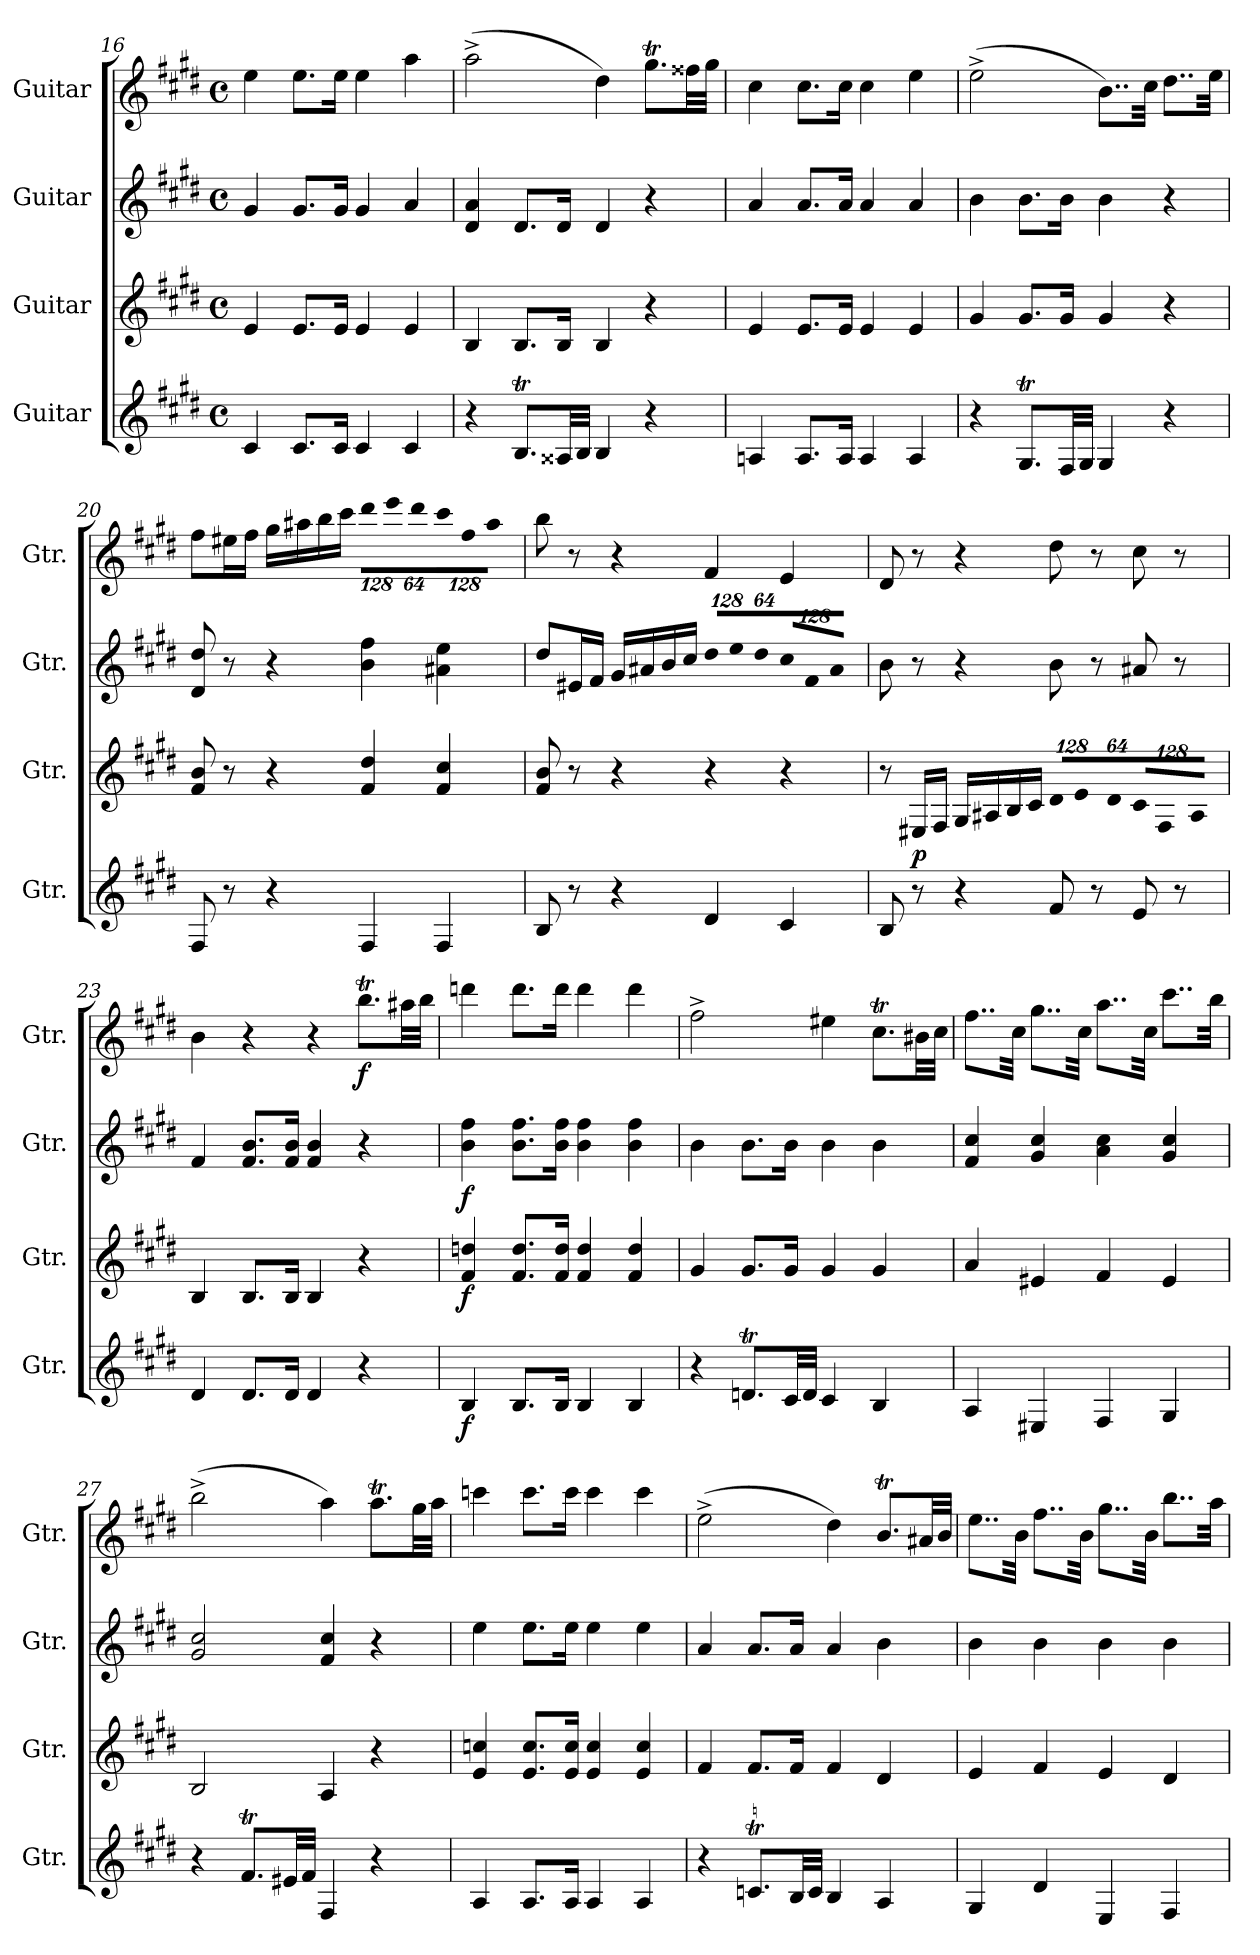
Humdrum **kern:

**kern	**dynam	**kern	**dynam	**kern	**dynam	**kern	**dynam
*part4	*part4	*part3	*part3	*part2	*part2	*part1	*part1
*staff4	*staff4	*staff3	*staff3	*staff2	*staff2	*staff1	*staff1
*I"Guitar	*	*I"Guitar	*	*I"Guitar	*	*I"Guitar	*
*I'Gtr.	*	*I'Gtr.	*	*I'Gtr.	*	*I'Gtr.	*
!!LO:LB:g=z
*clefG2	*	*clefG2	*	*clefG2	*	*clefG2	*
*ITrd7c12	*	*ITrd7c12	*	*ITrd7c12	*	*ITrd7c12	*
*k[f#c#g#d#]	*	*k[f#c#g#d#]	*	*k[f#c#g#d#]	*	*k[f#c#g#d#]	*
*E:	*	*E:	*	*E:	*	*E:	*
*M4/4	*	*M4/4	*	*M4/4	*	*M4/4	*
*met(c)	*	*met(c)	*	*met(c)	*	*met(c)	*
=16	=16	=16	=16	=16	=16	=16	=16
4C#i/	.	4Ei/	.	4G#i/	.	4ei\	.
8.C#i/L	.	8.Ei/L	.	8.G#i/L	.	8.ei\L	.
16C#i/Jk	.	16Ei/Jk	.	16G#i/Jk	.	16ei\Jk	.
4C#i/	.	4Ei/	.	4G#i/	.	4ei\	.
4C#i/	.	4Ei/	.	4Ai/	.	4ai\	.
=17	=17	=17	=17	=17	=17	=17	=17
4r	.	4BBi/	.	4D#i/ 4Ai	.	(2a^i\	.
8.BBTi/L	.	8.BBi/L	.	8.D#i/L	.	.	.
32AA##Xi/LL	.	16BBi/Jk	.	16D#i/Jk	.	.	.
32BBi/JJJ	.	.	.	.	.	.	.
4BBi/	.	4BBi/	.	4D#i/	.	4d#i\)	.
4r	.	4r	.	4r	.	8.g#ti\L	.
.	.	.	.	.	.	32f##Xi\LL	.
.	.	.	.	.	.	32g#i\JJJ	.
=18	=18	=18	=18	=18	=18	=18	=18
4AAni/	.	4Ei/	.	4Ai/	.	4c#i\	.
8.AAi/L	.	8.Ei/L	.	8.Ai/L	.	8.c#i\L	.
16AAi/Jk	.	16Ei/Jk	.	16Ai/Jk	.	16c#i\Jk	.
4AAi/	.	4Ei/	.	4Ai/	.	4c#i\	.
4AAi/	.	4Ei/	.	4Ai/	.	4ei\	.
=19	=19	=19	=19	=19	=19	=19	=19
4r	.	4G#i/	.	4Bi\	.	(2e^i\	.
8.GG#ti/L	.	8.G#i/L	.	8.Bi\L	.	.	.
32FF#i/LL	.	16G#i/Jk	.	16Bi\Jk	.	.	.
32GG#i/JJJ	.	.	.	.	.	.	.
4GG#i/	.	4G#i/	.	4Bi\	.	8..Bi\L)	.
.	.	.	.	.	.	32c#i\Jkk	.
4r	.	4r	.	4r	.	8..d#i\L	.
.	.	.	.	.	.	32ei\Jkk	.
!!LO:LB:g=z
=20	=20	=20	=20	=20	=20	=20	=20
8FF#i/	.	8F#i/ 8Bi	.	8D#i/ 8d#i	.	8f#i\L	.
8r	.	8r	.	8r	.	16e#Xi\L	.
.	.	.	.	.	.	16f#i\JJ	.
4r	.	4r	.	4r	.	16g#i\LL	.
.	.	.	.	.	.	16a#Xi\	.
.	.	.	.	.	.	16bi\	.
.	.	.	.	.	.	16cc#i\JJ	.
*	*	*	*	*	*	*Xbrackettup	*
!	!	!	!	!	!	!LO:N:vis=8	!
4FF#i/	.	4F#i/ 4d#i	.	4Bi\ 4f#i	.	1024%85dd#i\L	.
!	!	!	!	!	!	!LO:N:vis=8	!
.	.	.	.	.	.	1024%85eei\	.
!	!	!	!	!	!	!LO:N:vis=8	!
.	.	.	.	.	.	512%43dd#i\J	.
!	!	!	!	!	!	!LO:N:vis=8	!
4FF#i/	.	4F#i/ 4c#i	.	4A#Xi\ 4ei	.	1024%85cc#i\L	.
!	!	!	!	!	!	!LO:N:vis=8	!
.	.	.	.	.	.	1024%85f#i\	.
!	!	!	!	!	!	!LO:N:vis=8	!
.	.	.	.	.	.	512%43a#i\J	.
=21	=21	=21	=21	=21	=21	=21	=21
8BBi/	.	8F#i/ 8Bi	.	8d#i/L	.	8bi\	.
8r	.	8r	.	16E#Xi/L	.	8r	.
.	.	.	.	16F#i/JJ	.	.	.
4r	.	4r	.	16G#i/LL	.	4r	.
.	.	.	.	16A#Xi/	.	.	.
.	.	.	.	16Bi/	.	.	.
.	.	.	.	16c#i/JJ	.	.	.
*	*	*	*	*Xbrackettup	*	*	*
!	!	!	!	!LO:N:vis=8	!	!	!
4D#i/	.	4r	.	1024%85d#i\L	.	4F#i/	.
!	!	!	!	!LO:N:vis=8	!	!	!
.	.	.	.	1024%85ei\	.	.	.
!	!	!	!	!LO:N:vis=8	!	!	!
.	.	.	.	512%43d#i\J	.	.	.
!	!	!	!	!LO:N:vis=8	!	!	!
4C#i/	.	4r	.	1024%85c#i/L	.	4Ei/	.
!	!	!	!	!LO:N:vis=8	!	!	!
.	.	.	.	1024%85F#i/	.	.	.
!	!	!	!	!LO:N:vis=8	!	!	!
.	.	.	.	512%43A#i/J	.	.	.
=22	=22	=22	=22	=22	=22	=22	=22
8BBi/	.	8r	.	8Bi\	.	8D#i/	.
8r	.	16EE#Xi/LL	p	8r	.	8r	.
.	.	16FF#i/JJ	.	.	.	.	.
4r	.	16GG#i/LL	.	4r	.	4r	.
.	.	16AA#Xi/	.	.	.	.	.
.	.	16BBi/	.	.	.	.	.
.	.	16C#i/JJ	.	.	.	.	.
*	*	*Xbrackettup	*	*	*	*	*
!	!	!LO:N:vis=8	!	!	!	!	!
8F#i/	.	1024%85D#i/L	.	8Bi\	.	8d#i\	.
!	!	!LO:N:vis=8	!	!	!	!	!
.	.	1024%85Ei/	.	.	.	.	.
8r	.	.	.	8r	.	8r	.
!	!	!LO:N:vis=8	!	!	!	!	!
.	.	512%43D#i/J	.	.	.	.	.
!	!	!LO:N:vis=8	!	!	!	!	!
8Ei/	.	1024%85C#i/L	.	8A#Xi/	.	8c#i\	.
!	!	!LO:N:vis=8	!	!	!	!	!
.	.	1024%85FF#i/	.	.	.	.	.
8r	.	.	.	8r	.	8r	.
!	!	!LO:N:vis=8	!	!	!	!	!
.	.	512%43AA#i/J	.	.	.	.	.
!!LO:PB:g=z
=23	=23	=23	=23	=23	=23	=23	=23
4D#i/	.	4BBi/	.	4F#i/	.	4Bi\	.
8.D#i/L	.	8.BBi/L	.	8.F#i/ 8.BiL	.	4r	.
16D#i/Jk	.	16BBi/Jk	.	16F#i/ 16BiJk	.	.	.
4D#i/	.	4BBi/	.	4F#i/ 4Bi	.	4r	.
4r	.	4r	.	4r	.	8.bTi\L	f
.	.	.	.	.	.	32a#Xi\LL	.
.	.	.	.	.	.	32bi\JJJ	.
=24	=24	=24	=24	=24	=24	=24	=24
4BBi/	f	4F#i/ 4dni	f	4Bi\ 4f#i	f	4ddni\	.
8.BBi/L	.	8.F#i/ 8.diL	.	8.Bi\ 8.f#iL	.	8.ddi\L	.
16BBi/Jk	.	16F#i/ 16diJk	.	16Bi\ 16f#iJk	.	16ddi\Jk	.
4BBi/	.	4F#i/ 4di	.	4Bi\ 4f#i	.	4ddi\	.
4BBi/	.	4F#i/ 4di	.	4Bi\ 4f#i	.	4ddi\	.
=25	=25	=25	=25	=25	=25	=25	=25
4r	.	4G#i/	.	4Bi\	.	2f#^i\	.
8.DnTi/L	.	8.G#i/L	.	8.Bi\L	.	.	.
32C#i/LL	.	16G#i/Jk	.	16Bi\Jk	.	.	.
32Di/JJJ	.	.	.	.	.	.	.
4C#i/	.	4G#i/	.	4Bi\	.	4e#Xi\	.
4BBi/	.	4G#i/	.	4Bi\	.	8.c#Ti\L	.
.	.	.	.	.	.	32B#Xi\LL	.
.	.	.	.	.	.	32c#i\JJJ	.
=26	=26	=26	=26	=26	=26	=26	=26
4AAi/	.	4Ai/	.	4F#i/ 4c#i	.	8..f#i\L	.
.	.	.	.	.	.	32c#i\Jkk	.
4EE#Xi/	.	4E#Xi/	.	4G#i/ 4c#i	.	8..g#i\L	.
.	.	.	.	.	.	32c#i\Jkk	.
4FF#i/	.	4F#i/	.	4Ai\ 4c#i	.	8..ai\L	.
.	.	.	.	.	.	32c#i\Jkk	.
4GG#i/	.	4E#i/	.	4G#i/ 4c#i	.	8..cc#i\L	.
.	.	.	.	.	.	32bi\Jkk	.
!!LO:LB:g=z
=27	=27	=27	=27	=27	=27	=27	=27
4r	.	2BBi/	.	2G#i/ 2c#i	.	(2b^i\	.
8.F#Ti/L	.	.	.	.	.	.	.
32E#Xi/LL	.	.	.	.	.	.	.
32F#i/JJJ	.	.	.	.	.	.	.
4FF#i/	.	4AAi/	.	4F#i/ 4c#i	.	4ai\)	.
4r	.	4r	.	4r	.	8.aTi\L	.
.	.	.	.	.	.	32g#i\LL	.
.	.	.	.	.	.	32ai\JJJ	.
=28	=28	=28	=28	=28	=28	=28	=28
4AAi/	.	4Ei/ 4cni	.	4ei\	.	4ccni\	.
8.AAi/L	.	8.Ei/ 8.ciL	.	8.ei\L	.	8.cci\L	.
16AAi/Jk	.	16Ei/ 16ciJk	.	16ei\Jk	.	16cci\Jk	.
4AAi/	.	4Ei/ 4ci	.	4ei\	.	4cci\	.
4AAi/	.	4Ei/ 4ci	.	4ei\	.	4cci\	.
=29	=29	=29	=29	=29	=29	=29	=29
4r	.	4F#i/	.	4Ai/	.	(2e^i\	.
8.CnTi/L	.	8.F#i/L	.	8.Ai/L	.	.	.
32BBi/LL	.	16F#i/Jk	.	16Ai/Jk	.	.	.
32Ci/JJJ	.	.	.	.	.	.	.
4BBi/	.	4F#i/	.	4Ai/	.	4d#i\)	.
4AAi/	.	4D#i/	.	4Bi\	.	8.BTi/L	.
.	.	.	.	.	.	32A#Xi/LL	.
.	.	.	.	.	.	32Bi/JJJ	.
=30	=30	=30	=30	=30	=30	=30	=30
4GG#i/	.	4Ei/	.	4Bi\	.	8..ei\L	.
.	.	.	.	.	.	32Bi\Jkk	.
4D#i/	.	4F#i/	.	4Bi\	.	8..f#i\L	.
.	.	.	.	.	.	32Bi\Jkk	.
4EEi/	.	4Ei/	.	4Bi\	.	8..g#i\L	.
.	.	.	.	.	.	32Bi\Jkk	.
4FF#i/	.	4D#i/	.	4Bi\	.	8..bi\L	.
.	.	.	.	.	.	32ai\Jkk	.
=	=	=	=	=	=	=	=
*-	*-	*-	*-	*-	*-	*-	*-
